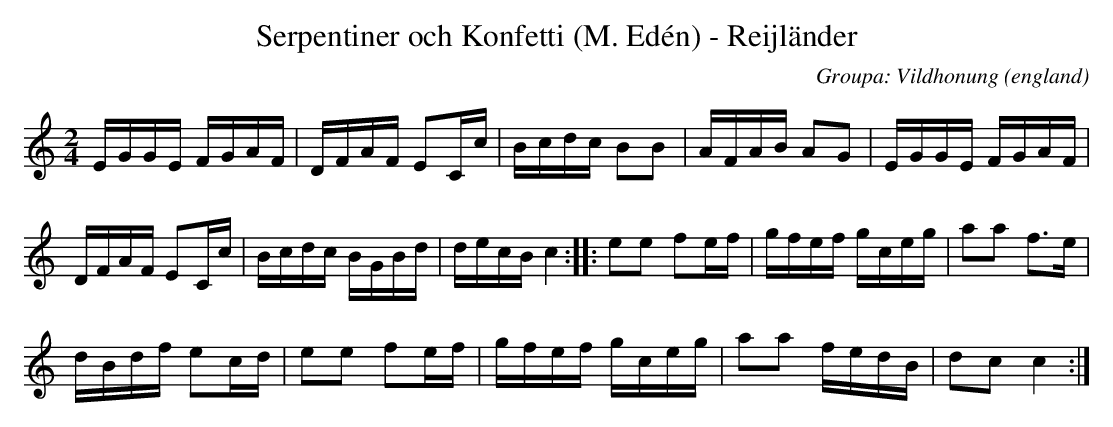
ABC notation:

X:1
T:Serpentiner och Konfetti (M. Edén) - Reijländer
O:england
C:Groupa: Vildhonung
M:2/4
L:1/16
K:C
EGGE FGAF|DFAF E2Cc|Bcdc B2B2|AFAB A2G2|\
EGGE FGAF|
DFAF E2Cc|Bcdc BGBd|decB c4:|\
|:e2e2 f2ef|gfef gceg|a2a2 f3e|
dBdf e2cd|\
e2e2 f2ef|gfef gceg|a2a2 fedB|d2c2 c4:|
